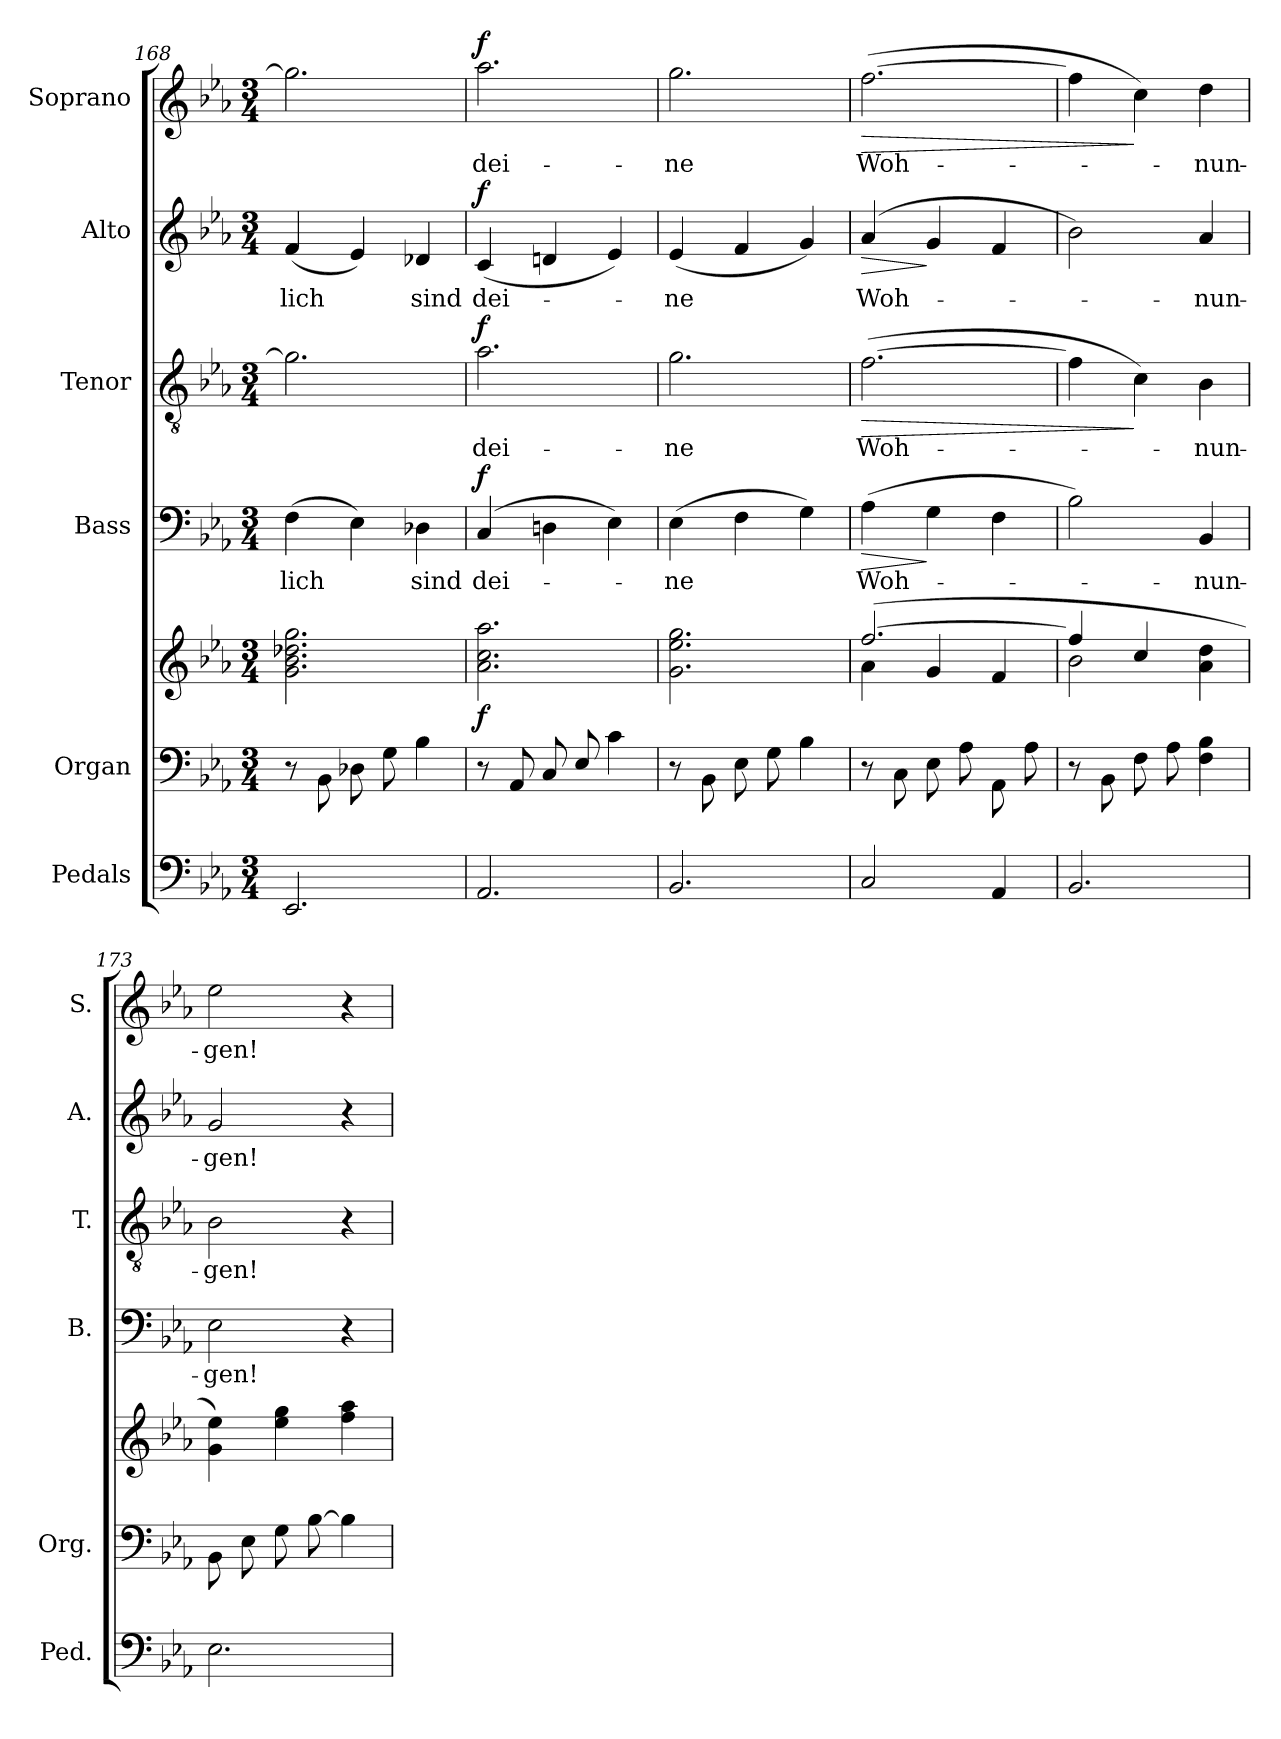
**kern	**kern	**kern	**dynam	**kern	**text	**dynam	**kern	**text	**dynam	**kern	**text	**dynam	**kern	**text	**dynam
*part6	*part5	*part5	*part5	*part4	*part4	*part4	*part3	*part3	*part3	*part2	*part2	*part2	*part1	*part1	*part1
*staff7	*staff6	*staff5	*staff5/6	*staff4	*staff4	*staff4	*staff3	*staff3	*staff3	*staff2	*staff2	*staff2	*staff1	*staff1	*staff1
*I"Pedals	*I"Organ	*	*	*I"Bass	*	*	*I"Tenor	*	*	*I"Alto	*	*	*I"Soprano	*	*
*I'Ped.	*I'Org.	*	*	*I'B.	*	*	*I'T.	*	*	*I'A.	*	*	*I'S.	*	*
*clefF4	*clefF4	*clefG2	*	*clefF4	*	*	*clefGv2	*	*	*clefG2	*	*	*clefG2	*	*
*	*	*	*	*	*	*	*ITrd7c12	*	*	*	*	*	*	*	*
*k[b-e-a-]	*k[b-e-a-]	*k[b-e-a-]	*	*k[b-e-a-]	*	*	*k[b-e-a-]	*	*	*k[b-e-a-]	*	*	*k[b-e-a-]	*	*
*E-:	*E-:	*E-:	*	*E-:	*	*	*E-:	*	*	*E-:	*	*	*E-:	*	*
*M3/4	*M3/4	*M3/4	*	*M3/4	*	*	*M3/4	*	*	*M3/4	*	*	*M3/4	*	*
=168	=168	=168	=168	=168	=168	=168	=168	=168	=168	=168	=168	=168	=168	=168	=168
!	!	!	!	!	!LO:LY:b:color=#000000	!	!	!	!	!	!	!	!	!	!
!	!	!	!	!	!	!	!	!	!	!	!LO:LY:b:color=#000000	!	!	!	!
2.EE-i/	8r	2.gi\ 2.b-i 2.dd-Xi 2.ggi	.	(4Fi\	-lich	.	2.Gi\]	.	.	(4fi/	-lich	.	2.ggi\]	.	.
.	8BB-i\	.	.	.	.	.	.	.	.	.	.	.	.	.	.
.	8D-Xi\	.	.	4E-i\)	.	.	.	.	.	4e-i/)	.	.	.	.	.
.	8Gi\	.	.	.	.	.	.	.	.	.	.	.	.	.	.
!	!	!	!	!	!LO:LY:b:color=#000000	!	!	!	!	!	!	!	!	!	!
!	!	!	!	!	!	!	!	!	!	!	!LO:LY:b:color=#000000	!	!	!	!
.	4B-i\	.	.	4D-Xi\	sind	.	.	.	.	4d-Xi/	sind	.	.	.	.
!!LO:PB:g=z
=169	=169	=169	=169	=169	=169	=169	=169	=169	=169	=169	=169	=169	=169	=169	=169
!	!	!	!	!	!LO:LY:b:color=#000000	!	!	!	!	!	!	!	!	!	!
!	!	!	!	!	!	!	!	!LO:LY:b:color=#000000	!	!	!	!	!	!	!
!	!	!	!	!	!	!	!	!	!	!	!LO:LY:b:color=#000000	!	!	!	!
!	!	!	!	!	!	!	!	!	!	!	!	!	!	!LO:LY:b:color=#000000	!
2.AA-i/	8r	2.a-i\ 2.cci 2.aa-i	f	(4Ci/	dei-	f	2.A-i\	dei-	f	(4ci/	dei-	f	2.aa-i\	dei-	f
.	8AA-i/	.	.	.	.	.	.	.	.	.	.	.	.	.	.
.	8Ci/	.	.	4Dni\	.	.	.	.	.	4dni/	.	.	.	.	.
.	8E-i/	.	.	.	.	.	.	.	.	.	.	.	.	.	.
.	4ci\	.	.	4E-i\)	.	.	.	.	.	4e-i/)	.	.	.	.	.
=170	=170	=170	=170	=170	=170	=170	=170	=170	=170	=170	=170	=170	=170	=170	=170
!	!	!	!	!	!LO:LY:b:color=#000000	!	!	!	!	!	!	!	!	!	!
!	!	!	!	!	!	!	!	!LO:LY:b:color=#000000	!	!	!	!	!	!	!
!	!	!	!	!	!	!	!	!	!	!	!LO:LY:b:color=#000000	!	!	!	!
!	!	!	!	!	!	!	!	!	!	!	!	!	!	!LO:LY:b:color=#000000	!
2.BB-i/	8r	2.gi\ 2.ee-i 2.ggi	.	(4E-i\	-ne	.	2.Gi\	-ne	.	(4e-i/	-ne	.	2.ggi\	-ne	.
.	8BB-i\	.	.	.	.	.	.	.	.	.	.	.	.	.	.
.	8E-i\	.	.	4Fi\	.	.	.	.	.	4fi/	.	.	.	.	.
.	8Gi\	.	.	.	.	.	.	.	.	.	.	.	.	.	.
.	4B-i\	.	.	4Gi\)	.	.	.	.	.	4gi/)	.	.	.	.	.
=171	=171	=171	=171	=171	=171	=171	=171	=171	=171	=171	=171	=171	=171	=171	=171
*	*	*^	*	*	*	*	*	*	*	*	*	*	*	*	*
!	!	!	!	!	!	!LO:LY:b:color=#000000	!LO:HP:b	!	!	!	!	!	!	!	!	!
!	!	!	!	!	!	!	!	!	!LO:LY:b:color=#000000	!LO:HP:b	!	!	!	!	!	!
!	!	!	!	!	!	!	!	!	!	!	!	!LO:LY:b:color=#000000	!LO:HP:b	!	!	!
!	!	!	!	!	!	!	!	!	!	!	!	!	!	!	!LO:LY:b:color=#000000	!LO:HP:b
2Ci/	8r	([2.ffi/	4a-i\	.	(4A-i\	Woh-	>	([2.Fi\	Woh-	>	(4a-i/	Woh-	>	([2.ffi\	Woh-	>
.	8Ci\	.	.	.	.	.	.	.	.	.	.	.	.	.	.	.
.	8E-i\	.	4gi/	.	4Gi\	.	]	.	.	.	4gi/	.	]	.	.	.
.	8A-i\	.	.	.	.	.	.	.	.	.	.	.	.	.	.	.
4AA-i/	8AA-i\	.	4fi/	.	4Fi\	.	.	.	.	.	4fi/	.	.	.	.	.
.	8A-i\	.	.	.	.	.	.	.	.	.	.	.	.	.	.	.
=172	=172	=172	=172	=172	=172	=172	=172	=172	=172	=172	=172	=172	=172	=172	=172	=172
2.BB-i/	8r	4ffi/]	2b-i\	.	2B-i\)	.	.	4Fi\]	.	.	2b-i\)	.	.	4ffi\]	.	.
.	8BB-i\	.	.	.	.	.	.	.	.	.	.	.	.	.	.	.
.	8Fi\	4cci/	.	.	.	.	.	4Ci\)	.	]	.	.	.	4cci\)	.	]
.	8A-i\	.	.	.	.	.	.	.	.	.	.	.	.	.	.	.
!	!	!	!	!	!	!LO:LY:b:color=#000000	!	!	!	!	!	!	!	!	!	!
!	!	!	!	!	!	!	!	!	!LO:LY:b:color=#000000	!	!	!	!	!	!	!
!	!	!	!	!	!	!	!	!	!	!	!	!LO:LY:b:color=#000000	!	!	!	!
!	!	!	!	!	!	!	!	!	!	!	!	!	!	!	!LO:LY:b:color=#000000	!
.	4Fi\ 4B-i	4a-i\ 4ddi	4ryy	.	4BB-i/	-nun-	.	4BB-i\	-nun-	.	4a-i/	-nun-	.	4ddi\	-nun-	.
*	*	*v	*v	*	*	*	*	*	*	*	*	*	*	*	*	*
=173	=173	=173	=173	=173	=173	=173	=173	=173	=173	=173	=173	=173	=173	=173	=173
*	*	*^	*	*	*	*	*	*	*	*	*	*	*	*	*
!	!	!	!	!	!	!LO:LY:b:color=#000000	!	!	!	!	!	!	!	!	!	!
*	*	*v	*v	*	*	*	*	*	*	*	*	*	*	*	*	*
*	*	*^	*	*	*	*	*	*	*	*	*	*	*	*	*
!	!	!	!	!	!	!	!	!	!LO:LY:b:color=#000000	!	!	!	!	!	!	!
*	*	*v	*v	*	*	*	*	*	*	*	*	*	*	*	*	*
*	*	*^	*	*	*	*	*	*	*	*	*	*	*	*	*
!	!	!	!	!	!	!	!	!	!	!	!	!LO:LY:b:color=#000000	!	!	!	!
*	*	*v	*v	*	*	*	*	*	*	*	*	*	*	*	*	*
*	*	*^	*	*	*	*	*	*	*	*	*	*	*	*	*
!	!	!	!	!	!	!	!	!	!	!	!	!	!	!	!LO:LY:b:color=#000000	!
*	*	*v	*v	*	*	*	*	*	*	*	*	*	*	*	*	*
2.E-i\	8BB-i\	4gi\ 4ee-i)	.	2E-i\	-gen!	.	2BB-i\	-gen!	.	2gi/	-gen!	.	2ee-i\	-gen!	.
.	8E-i\	.	.	.	.	.	.	.	.	.	.	.	.	.	.
.	8Gi\	4ee-i\ 4ggi	.	.	.	.	.	.	.	.	.	.	.	.	.
.	[8B-i\	.	.	.	.	.	.	.	.	.	.	.	.	.	.
.	4B-i\]	4ffi\ 4aa-i	.	4r	.	.	4r	.	.	4r	.	.	4r	.	.
=	=	=	=	=	=	=	=	=	=	=	=	=	=	=	=
*-	*-	*-	*-	*-	*-	*-	*-	*-	*-	*-	*-	*-	*-	*-	*-
